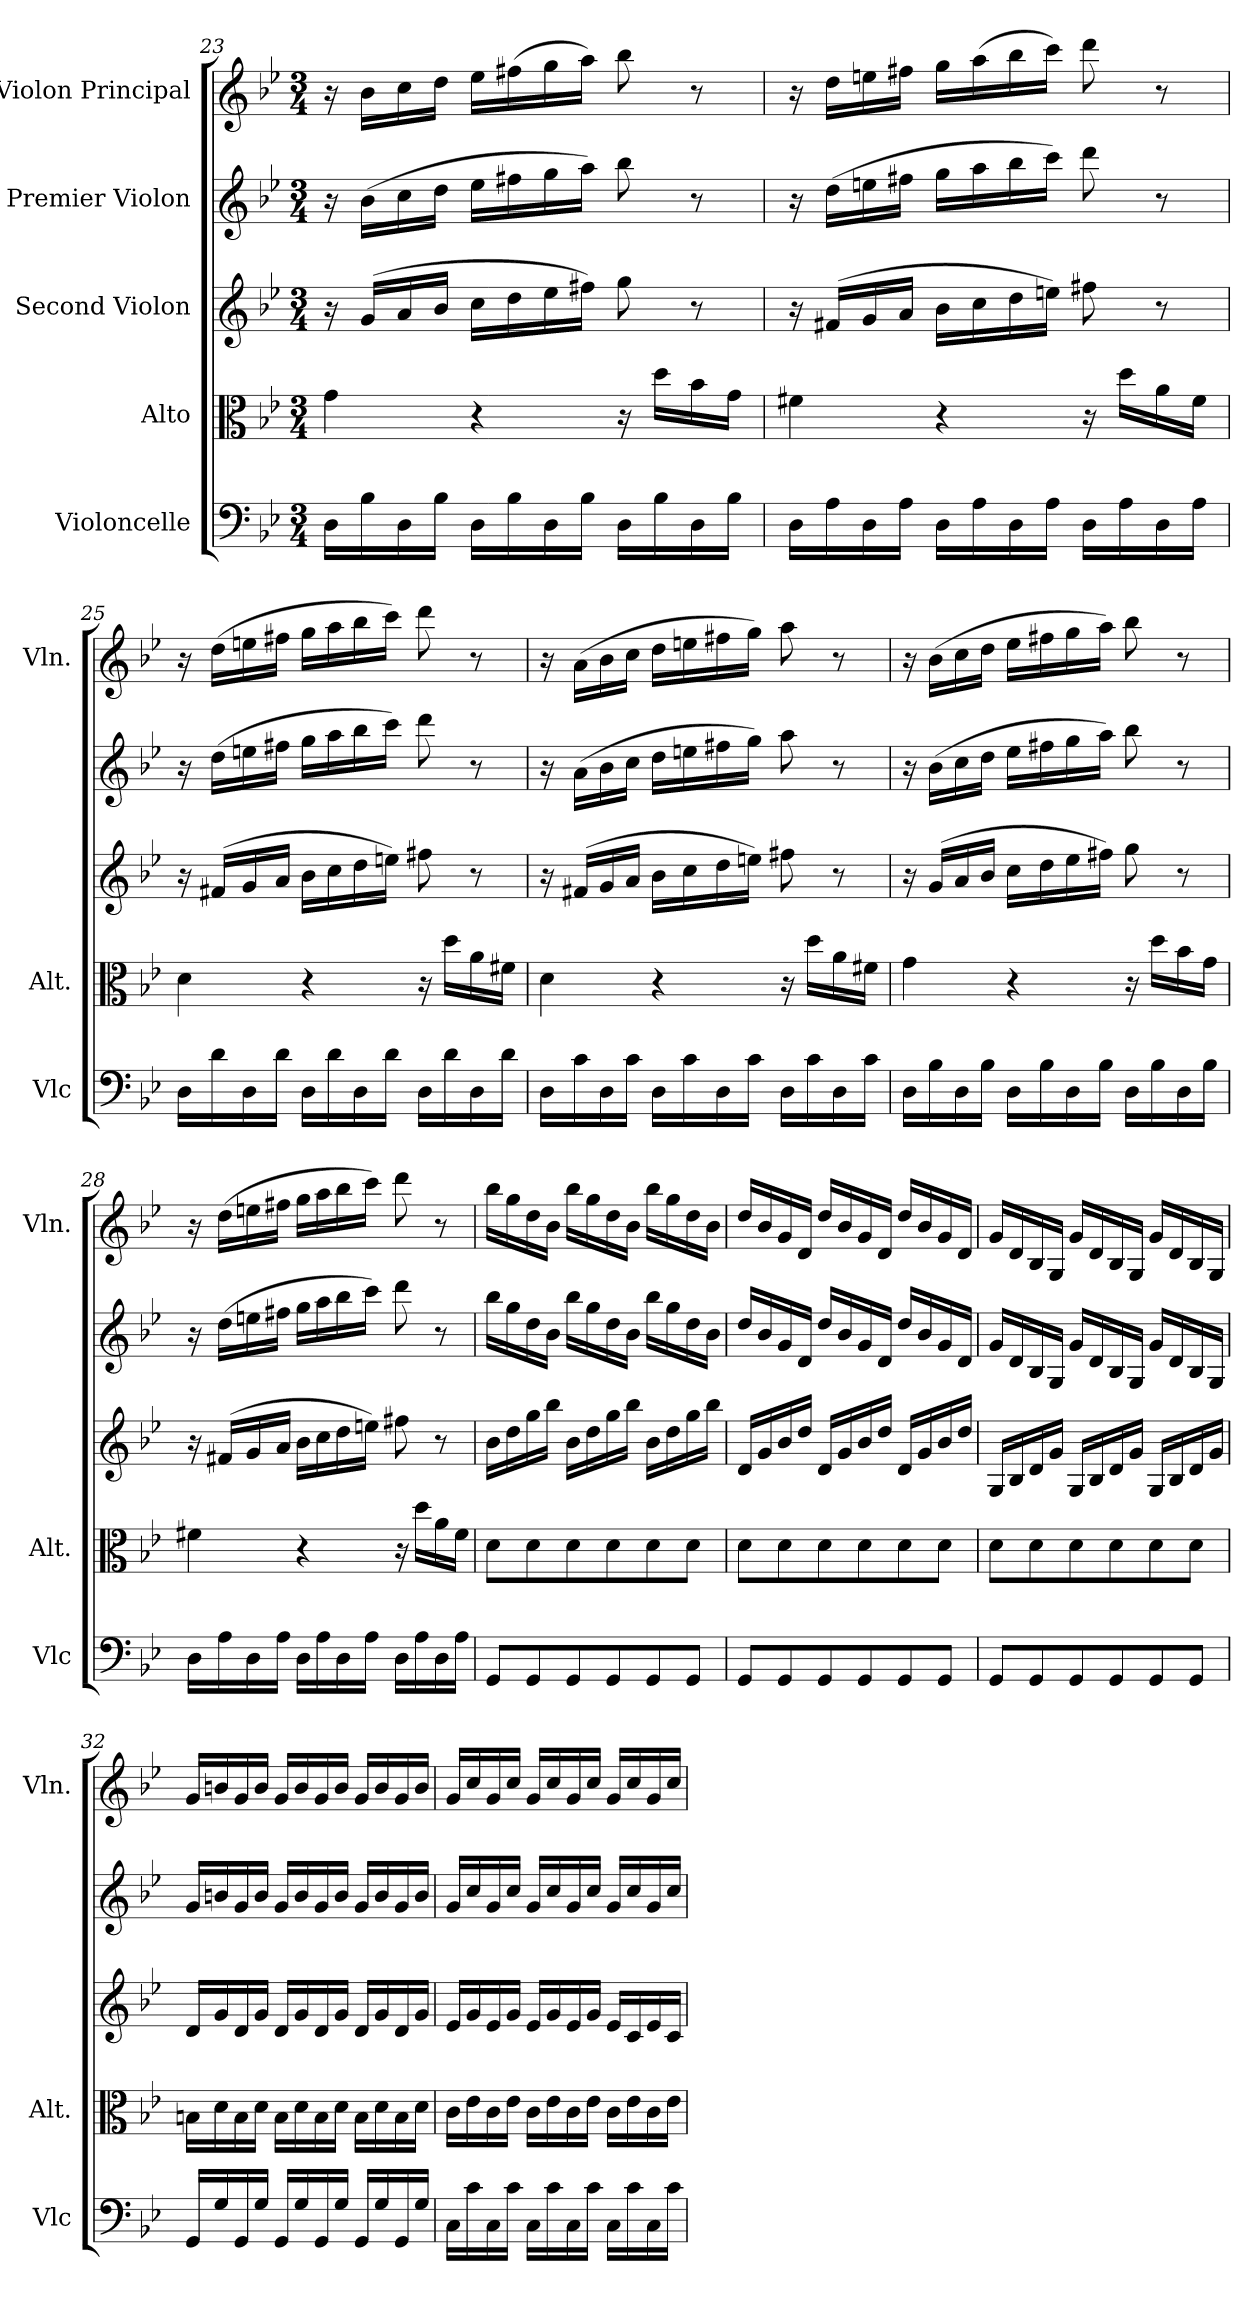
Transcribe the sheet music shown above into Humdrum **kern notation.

**kern	**kern	**kern	**kern	**kern
*part5	*part4	*part3	*part2	*part1
*staff5	*staff4	*staff3	*staff2	*staff1
*I"Violoncelle	*I"Alto	*I"Second Violon	*I"Premier Violon	*I"Violon Principal
*I'Vlc	*I'Alt.	*	*	*I'Vln.
!!LO:LB:g=z
*clefF4	*clefC3	*clefG2	*clefG2	*clefG2
*k[b-e-]	*k[b-e-]	*k[b-e-]	*k[b-e-]	*k[b-e-]
*M3/4	*M3/4	*M3/4	*M3/4	*M3/4
=23	=23	=23	=23	=23
16D\LL	4g\	16r	16r	16r
16B-\	.	(>16g/LL	(>16b-\LL	16b-\LL
16D\	.	16a/	16cc\	16cc\
16B-\JJ	.	16b-/JJ	16dd\JJ	16dd\JJ
16D\LL	4r	16cc\LL	16ee-\LL	16ee-\LL
16B-\	.	16dd\	16ff#X\	(>16ff#X\
16D\	.	16ee-\	16gg\	16gg\
16B-\JJ	.	16ff#X\JJ)	16aa\JJ)	16aa\JJ)
16D\LL	16r	8gg\	8bb-\	8bb-\
16B-\	16dd\LL	.	.	.
16D\	16b-\	8r	8r	8r
16B-\JJ	16g\JJ	.	.	.
=24	=24	=24	=24	=24
16D\LL	4f#X\	16r	16r	16r
16A\	.	(>16f#X/LL	(>16dd\LL	16dd\LL
16D\	.	16g/	16een\	16een\
16A\JJ	.	16a/JJ	16ff#X\JJ	16ff#X\JJ
16D\LL	4r	16b-\LL	16gg\LL	16gg\LL
16A\	.	16cc\	16aa\	(>16aa\
16D\	.	16dd\	16bb-\	16bb-\
16A\JJ	.	16een\JJ)	16ccc\JJ)	16ccc\JJ)
16D\LL	16r	8ff#X\	8ddd\	8ddd\
16A\	16dd\LL	.	.	.
16D\	16a\	8r	8r	8r
16A\JJ	16f#\JJ	.	.	.
=25	=25	=25	=25	=25
16D\LL	4d\	16r	16r	16r
16d\	.	(>16f#X/LL	(>16dd\LL	(>16dd\LL
16D\	.	16g/	16een\	16een\
16d\JJ	.	16a/JJ	16ff#X\JJ	16ff#X\JJ
16D\LL	4r	16b-\LL	16gg\LL	16gg\LL
16d\	.	16cc\	16aa\	16aa\
16D\	.	16dd\	16bb-\	16bb-\
16d\JJ	.	16een\JJ)	16ccc\JJ)	16ccc\JJ)
16D\LL	16r	8ff#X\	8ddd\	8ddd\
16d\	16dd\LL	.	.	.
16D\	16a\	8r	8r	8r
16d\JJ	16f#X\JJ	.	.	.
!!LO:PB:g=z
=26	=26	=26	=26	=26
16D\LL	4d\	16r	16r	16r
16c\	.	(>16f#X/LL	(>16a\LL	(>16a\LL
16D\	.	16g/	16b-\	16b-\
16c\JJ	.	16a/JJ	16cc\JJ	16cc\JJ
16D\LL	4r	16b-\LL	16dd\LL	16dd\LL
16c\	.	16cc\	16een\	16een\
16D\	.	16dd\	16ff#X\	16ff#X\
16c\JJ	.	16een\JJ)	16gg\JJ)	16gg\JJ)
16D\LL	16r	8ff#X\	8aa\	8aa\
16c\	16dd\LL	.	.	.
16D\	16a\	8r	8r	8r
16c\JJ	16f#X\JJ	.	.	.
=27	=27	=27	=27	=27
16D\LL	4g\	16r	16r	16r
16B-\	.	(>16g/LL	(>16b-\LL	(>16b-\LL
16D\	.	16a/	16cc\	16cc\
16B-\JJ	.	16b-/JJ	16dd\JJ	16dd\JJ
16D\LL	4r	16cc\LL	16ee-\LL	16ee-\LL
16B-\	.	16dd\	16ff#X\	16ff#X\
16D\	.	16ee-\	16gg\	16gg\
16B-\JJ	.	16ff#X\JJ)	16aa\JJ)	16aa\JJ)
16D\LL	16r	8gg\	8bb-\	8bb-\
16B-\	16dd\LL	.	.	.
16D\	16b-\	8r	8r	8r
16B-\JJ	16g\JJ	.	.	.
=28	=28	=28	=28	=28
16D\LL	4f#X\	16r	16r	16r
16A\	.	(>16f#X/LL	(>16dd\LL	(>16dd\LL
16D\	.	16g/	16een\	16een\
16A\JJ	.	16a/JJ	16ff#X\JJ	16ff#X\JJ
16D\LL	4r	16b-\LL	16gg\LL	16gg\LL
16A\	.	16cc\	16aa\	16aa\
16D\	.	16dd\	16bb-\	16bb-\
16A\JJ	.	16een\JJ)	16ccc\JJ)	16ccc\JJ)
16D\LL	16r	8ff#X\	8ddd\	8ddd\
16A\	16dd\LL	.	.	.
16D\	16a\	8r	8r	8r
16A\JJ	16f#\JJ	.	.	.
!!LO:LB:g=z
=29	=29	=29	=29	=29
8GG/L	8d\L	16b-\LL	16bb-\LL	16bb-\LL
.	.	16dd\	16gg\	16gg\
8GG/	8d\	16gg\	16dd\	16dd\
.	.	16bb-\JJ	16b-\JJ	16b-\JJ
8GG/	8d\	16b-\LL	16bb-\LL	16bb-\LL
.	.	16dd\	16gg\	16gg\
8GG/	8d\	16gg\	16dd\	16dd\
.	.	16bb-\JJ	16b-\JJ	16b-\JJ
8GG/	8d\	16b-\LL	16bb-\LL	16bb-\LL
.	.	16dd\	16gg\	16gg\
8GG/J	8d\J	16gg\	16dd\	16dd\
.	.	16bb-\JJ	16b-\JJ	16b-\JJ
=30	=30	=30	=30	=30
8GG/L	8d\L	16d/LL	16dd/LL	16dd/LL
.	.	16g/	16b-/	16b-/
8GG/	8d\	16b-/	16g/	16g/
.	.	16dd/JJ	16d/JJ	16d/JJ
8GG/	8d\	16d/LL	16dd/LL	16dd/LL
.	.	16g/	16b-/	16b-/
8GG/	8d\	16b-/	16g/	16g/
.	.	16dd/JJ	16d/JJ	16d/JJ
8GG/	8d\	16d/LL	16dd/LL	16dd/LL
.	.	16g/	16b-/	16b-/
8GG/J	8d\J	16b-/	16g/	16g/
.	.	16dd/JJ	16d/JJ	16d/JJ
=31	=31	=31	=31	=31
8GG/L	8d\L	16G/LL	16g/LL	16g/LL
.	.	16B-/	16d/	16d/
8GG/	8d\	16d/	16B-/	16B-/
.	.	16g/JJ	16G/JJ	16G/JJ
8GG/	8d\	16G/LL	16g/LL	16g/LL
.	.	16B-/	16d/	16d/
8GG/	8d\	16d/	16B-/	16B-/
.	.	16g/JJ	16G/JJ	16G/JJ
8GG/	8d\	16G/LL	16g/LL	16g/LL
.	.	16B-/	16d/	16d/
8GG/J	8d\J	16d/	16B-/	16B-/
.	.	16g/JJ	16G/JJ	16G/JJ
!!LO:PB:g=z
=32	=32	=32	=32	=32
16GG/LL	16Bn\LL	16d/LL	16g/LL	16g/LL
16G/	16d\	16g/	16bn/	16bn/
16GG/	16B\	16d/	16g/	16g/
16G/JJ	16d\JJ	16g/JJ	16b/JJ	16b/JJ
16GG/LL	16B\LL	16d/LL	16g/LL	16g/LL
16G/	16d\	16g/	16b/	16b/
16GG/	16B\	16d/	16g/	16g/
16G/JJ	16d\JJ	16g/JJ	16b/JJ	16b/JJ
16GG/LL	16B\LL	16d/LL	16g/LL	16g/LL
16G/	16d\	16g/	16b/	16b/
16GG/	16B\	16d/	16g/	16g/
16G/JJ	16d\JJ	16g/JJ	16b/JJ	16b/JJ
=33	=33	=33	=33	=33
16C\LL	16c\LL	16e-/LL	16g/LL	16g/LL
16c\	16e-\	16g/	16cc/	16cc/
16C\	16c\	16e-/	16g/	16g/
16c\JJ	16e-\JJ	16g/JJ	16cc/JJ	16cc/JJ
16C\LL	16c\LL	16e-/LL	16g/LL	16g/LL
16c\	16e-\	16g/	16cc/	16cc/
16C\	16c\	16e-/	16g/	16g/
16c\JJ	16e-\JJ	16g/JJ	16cc/JJ	16cc/JJ
16C\LL	16c\LL	16e-/LL	16g/LL	16g/LL
16c\	16e-\	16c/	16cc/	16cc/
16C\	16c\	16e-/	16g/	16g/
16c\JJ	16e-\JJ	16c/JJ	16cc/JJ	16cc/JJ
=	=	=	=	=
*-	*-	*-	*-	*-
